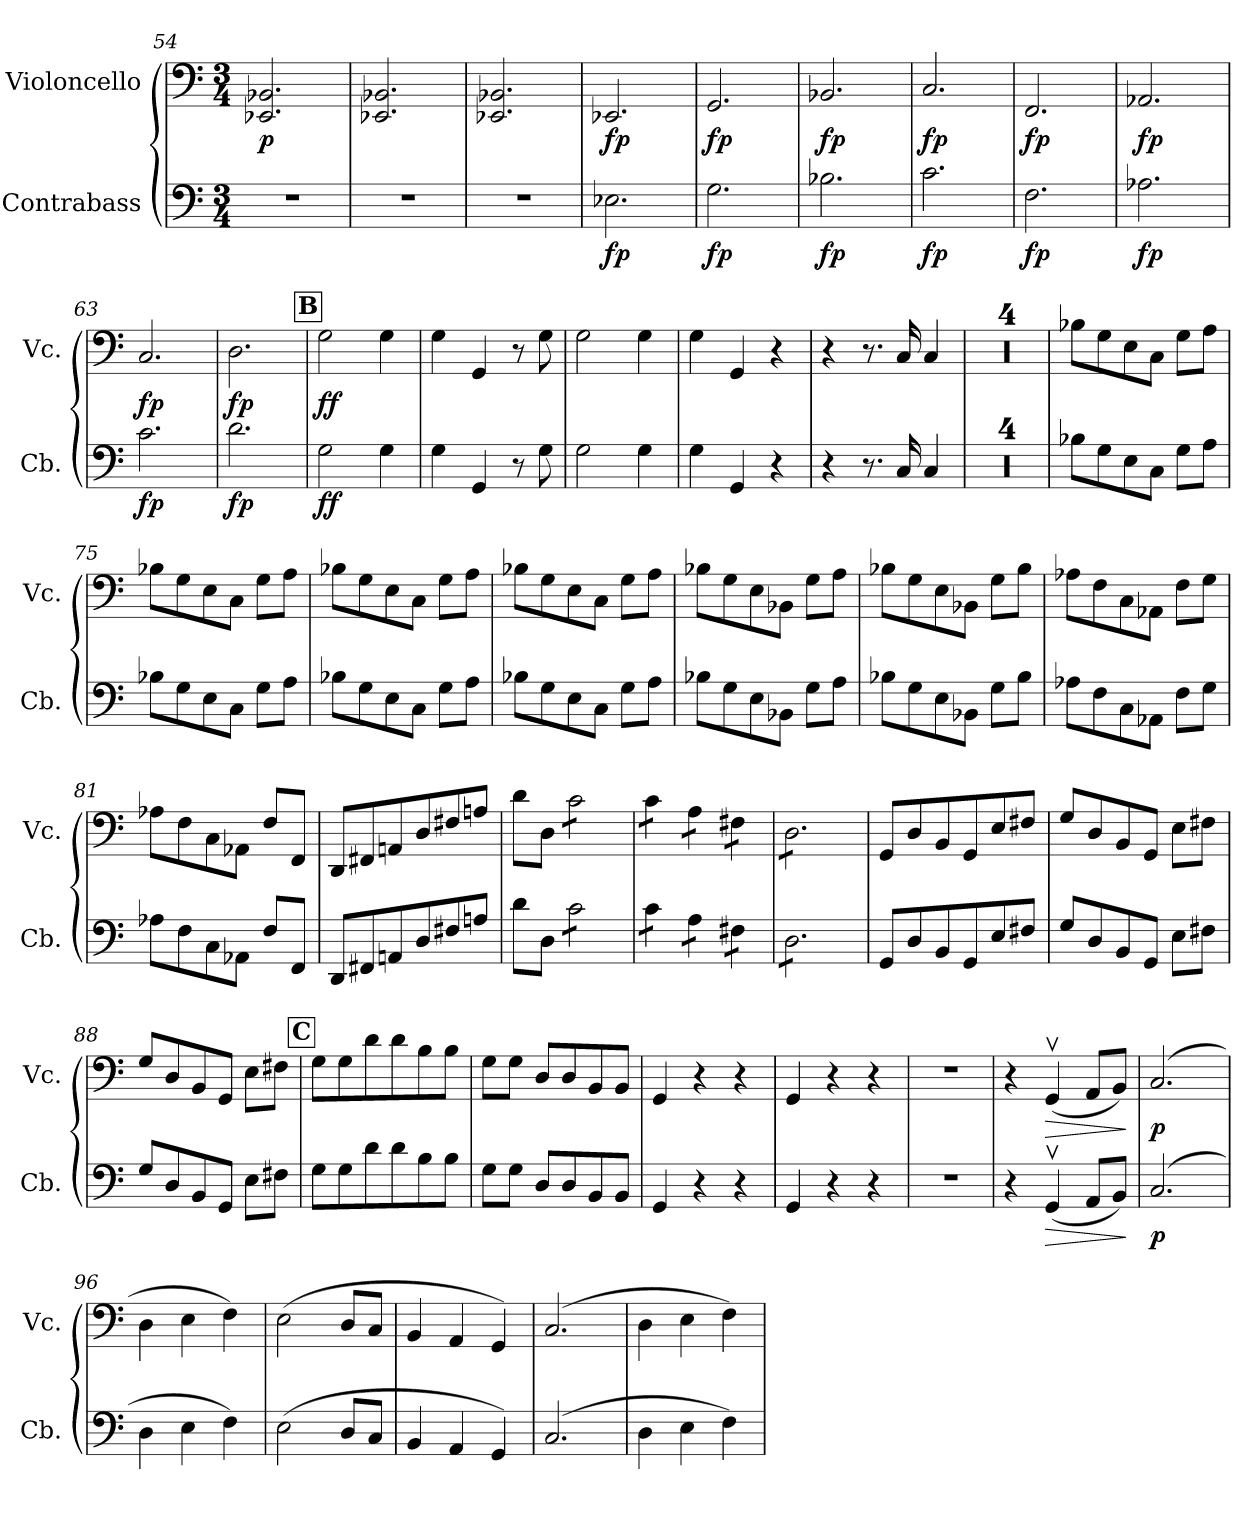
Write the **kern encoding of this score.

**kern	**dynam	**kern	**dynam
*part2	*part2	*part1	*part1
*staff2	*staff2	*staff1	*staff1
*I"Contrabass	*	*I"Violoncello	*
*I'Cb.	*	*I'Vc.	*
!!LO:LB:g=z
*clefF4	*	*clefF4	*
*ITrd7c12	*	*	*
*k[]	*	*k[]	*
*M3/4	*	*M3/4	*
=54	=54	=54	=54
!	!	!	!LO:DY:b
2.r	.	2.EE-X/ 2.BB-X/	p
=55	=55	=55	=55
2.r	.	2.EE-X/ 2.BB-X/	.
=56	=56	=56	=56
2.r	.	2.EE-X/ 2.BB-X/	.
=57	=57	=57	=57
!	!LO:DY:b	!	!LO:DY:b
2.EE-X\	fp	2.EE-X/	fp
=58	=58	=58	=58
!	!LO:DY:b	!	!LO:DY:b
2.GG\	fp	2.GG/	fp
=59	=59	=59	=59
!	!LO:DY:b	!	!LO:DY:b
2.BB-X\	fp	2.BB-X/	fp
=60	=60	=60	=60
!	!LO:DY:b	!	!LO:DY:b
2.C\	fp	2.C/	fp
=61	=61	=61	=61
!	!LO:DY:b	!	!LO:DY:b
2.FF\	fp	2.FF/	fp
=62	=62	=62	=62
!	!LO:DY:b	!	!LO:DY:b
2.AA-X\	fp	2.AA-X/	fp
=63	=63	=63	=63
!	!LO:DY:b	!	!LO:DY:b
2.C\	fp	2.C/	fp
=64	=64	=64	=64
!	!LO:DY:b	!	!LO:DY:b
2.D\	fp	2.D\	fp
!!LO:REH:place=s1:a:B:fs=14:t=B
=65	=65	=65	=65
!	!LO:DY:b	!	!LO:DY:b
2GG\	ff	2G\	ff
4GG\	.	4G\	.
=66	=66	=66	=66
4GG\	.	4G\	.
4GGG/	.	4GG/	.
8r	.	8r	.
8GG\	.	8G\	.
=67	=67	=67	=67
2GG\	.	2G\	.
4GG\	.	4G\	.
=68	=68	=68	=68
4GG\	.	4G\	.
4GGG/	.	4GG/	.
4r	.	4r	.
=69	=69	=69	=69
4r	.	4r	.
8.r	.	8.r	.
16CC/	.	16C/	.
4CC/	.	4C/	.
=70	=70	=70	=70
2.r	.	2.r	.
=71	=71	=71	=71
2.r	.	2.r	.
=72	=72	=72	=72
2.r	.	2.r	.
=73	=73	=73	=73
2.r	.	2.r	.
=74	=74	=74	=74
8BB-X\L	.	8B-X\L	.
8GG\	.	8G\	.
8EE\	.	8E\	.
8CC\J	.	8C\J	.
8GG\L	.	8G\L	.
8AA\J	.	8A\J	.
!!LO:LB:g=z
=75	=75	=75	=75
8BB-X\L	.	8B-X\L	.
8GG\	.	8G\	.
8EE\	.	8E\	.
8CC\J	.	8C\J	.
8GG\L	.	8G\L	.
8AA\J	.	8A\J	.
=76	=76	=76	=76
8BB-X\L	.	8B-X\L	.
8GG\	.	8G\	.
8EE\	.	8E\	.
8CC\J	.	8C\J	.
8GG\L	.	8G\L	.
8AA\J	.	8A\J	.
=77	=77	=77	=77
8BB-X\L	.	8B-X\L	.
8GG\	.	8G\	.
8EE\	.	8E\	.
8CC\J	.	8C\J	.
8GG\L	.	8G\L	.
8AA\J	.	8A\J	.
=78	=78	=78	=78
8BB-X\L	.	8B-X\L	.
8GG\	.	8G\	.
8EE\	.	8E\	.
8BBB-X\J	.	8BB-X\J	.
8GG\L	.	8G\L	.
8AA\J	.	8A\J	.
=79	=79	=79	=79
8BB-X\L	.	8B-X\L	.
8GG\	.	8G\	.
8EE\	.	8E\	.
8BBB-X\J	.	8BB-X\J	.
8GG\L	.	8G\L	.
8BB-\J	.	8B-\J	.
=80	=80	=80	=80
8AA-X\L	.	8A-X\L	.
8FF\	.	8F\	.
8CC\	.	8C\	.
8AAA-X\J	.	8AA-X\J	.
8FF\L	.	8F\L	.
8GG\J	.	8G\J	.
=81	=81	=81	=81
8AA-X\L	.	8A-X\L	.
8FF\	.	8F\	.
8CC\	.	8C\	.
8AAA-X\J	.	8AA-X\J	.
8FF/L	.	8F/L	.
8FFF/J	.	8FF/J	.
!!LO:LB:g=z
=82	=82	=82	=82
8DDD/L	.	8DD/L	.
8FFF#X/	.	8FF#X/	.
8AAAn/	.	8AAn/	.
8DD/	.	8D/	.
8FF#X/	.	8F#X/	.
8AAn/J	.	8An/J	.
=83	=83	=83	=83
8D\L	.	8d\L	.
8DD\J	.	8D\J	.
*tremolo	*	*	*
*	*	*tremolo	*
8C\L	.	8c\L	.
8C\	.	8c\	.
8C\	.	8c\	.
8C\J	.	8c\J	.
=84	=84	=84	=84
8C\L	.	8c\L	.
8C\J	.	8c\J	.
8AA\L	.	8A\L	.
8AA\J	.	8A\J	.
8FF#X\L	.	8F#X\L	.
8FF#X\J	.	8F#X\J	.
=85	=85	=85	=85
8DD\L	.	8D\L	.
8DD\	.	8D\	.
8DD\	.	8D\	.
8DD\	.	8D\	.
8DD\	.	8D\	.
8DD\J	.	8D\J	.
*	*	*Xtremolo	*
*Xtremolo	*	*	*
=86	=86	=86	=86
8GGG/L	.	8GG/L	.
8DD/	.	8D/	.
8BBB/	.	8BB/	.
8GGG/	.	8GG/	.
8EE/	.	8E/	.
8FF#X/J	.	8F#X/J	.
=87	=87	=87	=87
8GG/L	.	8G/L	.
8DD/	.	8D/	.
8BBB/	.	8BB/	.
8GGG/J	.	8GG/J	.
8EE\L	.	8E\L	.
8FF#X\J	.	8F#X\J	.
=88	=88	=88	=88
8GG/L	.	8G/L	.
8DD/	.	8D/	.
8BBB/	.	8BB/	.
8GGG/J	.	8GG/J	.
8EE\L	.	8E\L	.
8FF#X\J	.	8F#X\J	.
!!LO:REH:place=s1:a:B:fs=14:t=C
=89	=89	=89	=89
8GG\L	.	8G\L	.
8GG\	.	8G\	.
8D\	.	8d\	.
8D\	.	8d\	.
8BB\	.	8B\	.
8BB\J	.	8B\J	.
!!LO:LB:g=z
=90	=90	=90	=90
8GG\L	.	8G\L	.
8GG\J	.	8G\J	.
8DD/L	.	8D/L	.
8DD/	.	8D/	.
8BBB/	.	8BB/	.
8BBB/J	.	8BB/J	.
=91	=91	=91	=91
4GGG/	.	4GG/	.
4r	.	4r	.
4r	.	4r	.
=92	=92	=92	=92
4GGG/	.	4GG/	.
4r	.	4r	.
4r	.	4r	.
=93	=93	=93	=93
2.r	.	2.r	.
=94	=94	=94	=94
4r	.	4r	.
!	!LO:HP:b	!	!LO:HP:b
(<4GGGv/	>	(<4GGv/	>
8AAA/L	.	8AA/L	.
8BBB/J)	.	8BB/J)	.
.	]	.	]
=95	=95	=95	=95
!	!LO:DY:b	!	!LO:DY:b
(>2.CC/	p	(>2.C/	p
=96	=96	=96	=96
4DD\	.	4D\	.
4EE\	.	4E\	.
4FF\)	.	4F\)	.
=97	=97	=97	=97
(>2EE\	.	(>2E\	.
8DD/L	.	8D/L	.
8CC/J	.	8C/J	.
=98	=98	=98	=98
4BBB/	.	4BB/	.
4AAA/	.	4AA/	.
4GGG/)	.	4GG/)	.
=99	=99	=99	=99
(>2.CC/	.	(>2.C/	.
=100	=100	=100	=100
4DD\	.	4D\	.
4EE\	.	4E\	.
4FF\)	.	4F\)	.
=	=	=	=
*-	*-	*-	*-
